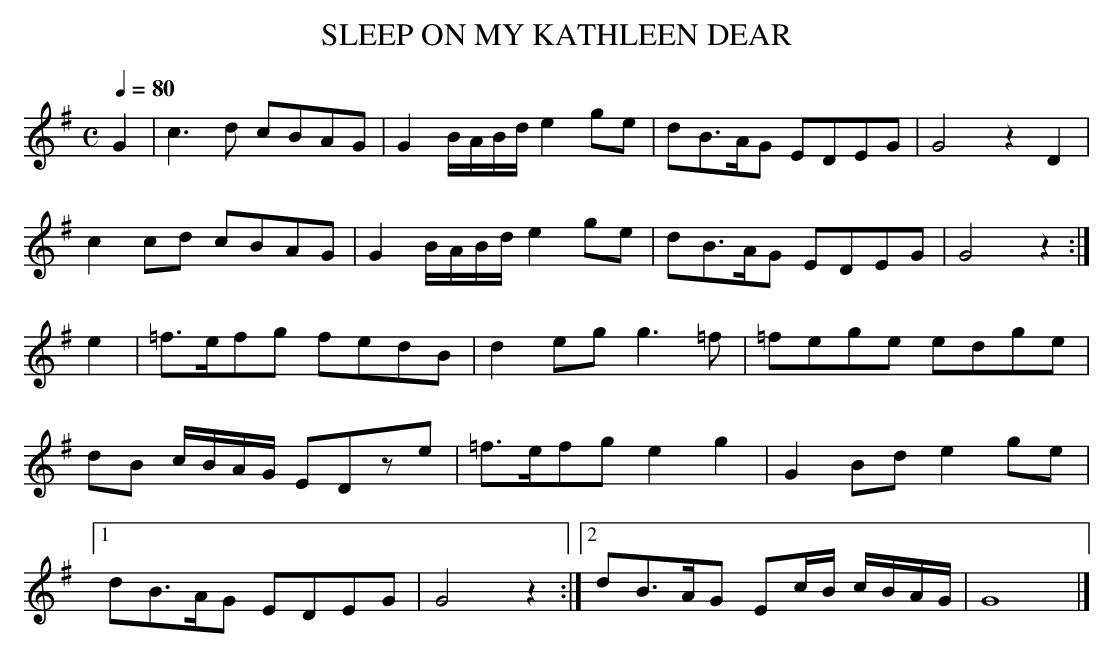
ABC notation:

X:1
T:SLEEP ON MY KATHLEEN DEAR
Q:1/4=80
M:C
L:1/8
K:G
G2|c3d cBAG|G2 B/A/B/d/ e2ge|dB>AG EDEG|G4z2D2|
c2cd cBAG|G2 B/A/B/d/ e2ge|dB>AG EDEG|G4z2:|
e2|=f>efg fedB|d2eg g3=f|=fege edge|
dB c/B/A/G/ EDze|=f>efg e2g2|G2Bd e2ge|
[1 dB>AG EDEG|G4z2:|2 dB>AG Ec/B/ c/B/A/G/|G8|]
